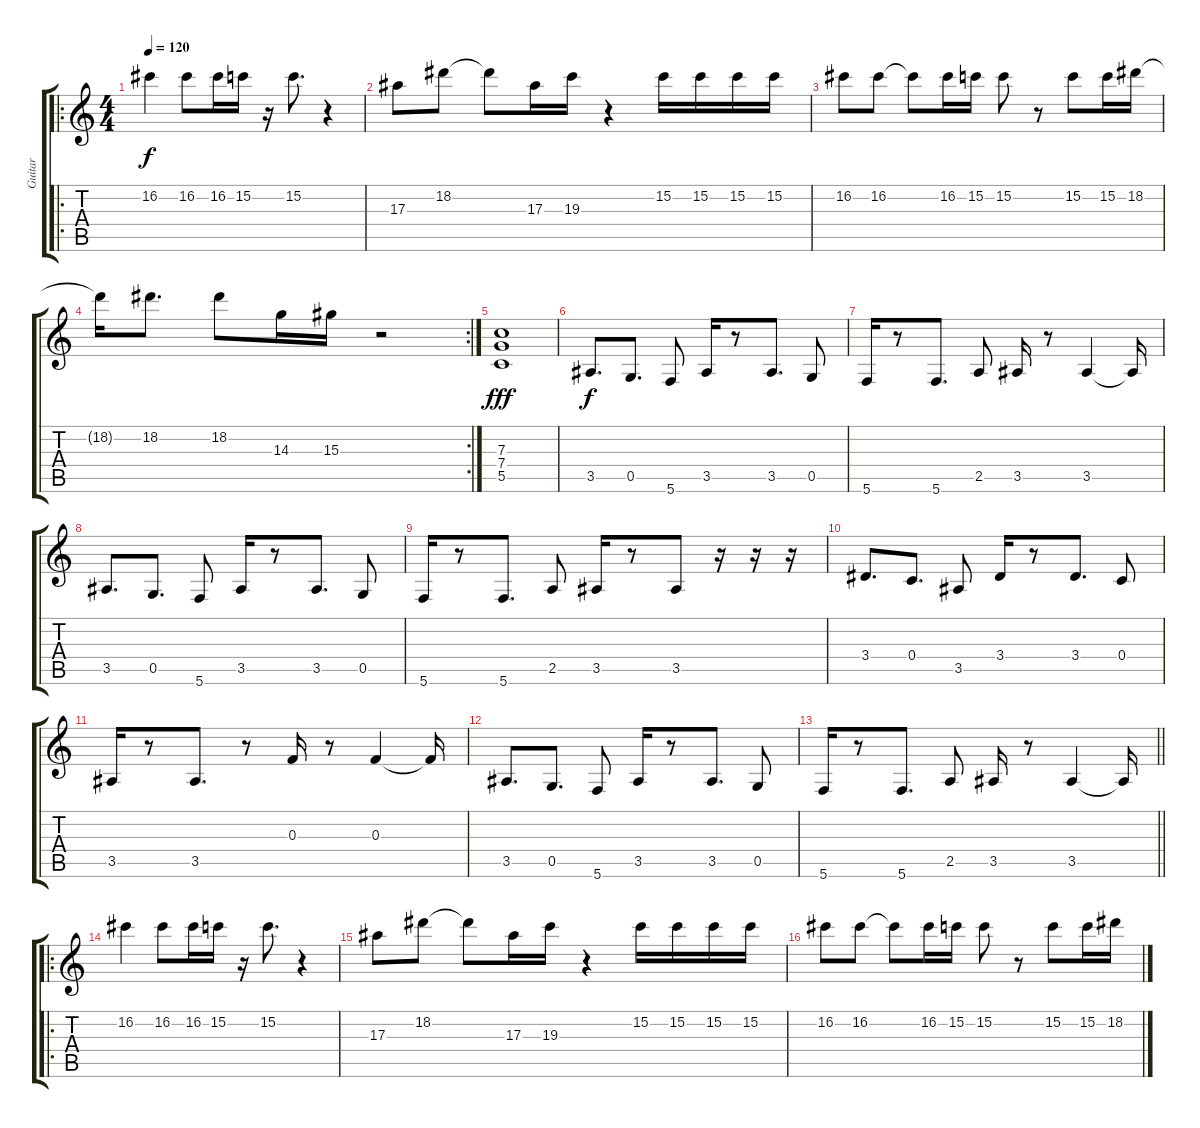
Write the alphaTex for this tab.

\track ("Guitar" "Guitar") {instrument distortionguitar}
\staff {score tabs}
\tuning (D4 A3 F3 C3 G2 C2) {hide}
\ro
\ts (4 4)
\tempo 120
\clef g2
\ks c
16.2.4{dy f} 16.2.8 16.2.16 15.2.16 r.16 15.2.8{d} r.4 |
17.3.8 18.2.8 18.2{t}.8 17.3.16 19.3.16 r.4 15.2.16 15.2.16 15.2.16 15.2.16 |
16.2.8 16.2.8 16.2{t}.8 16.2.16 15.2.16 15.2.8 r.8 15.2.8 15.2.16 18.2.16 |
\rc 2
18.2{t}.16 18.2.8{d} 18.2.8 14.3.16 15.3.16 r.2 |
(7.3 7.4 5.5).1{dy fff} |
3.5.8{d dy f volume 16} 0.5.8{d} 5.6.8 3.5.16 r.8 3.5.8{d} 0.5.8 |
5.6.16 r.8 5.6.8{d} 2.5.8 3.5.16 r.8 3.5.4 3.5{t}.16 |
3.5.8{d} 0.5.8{d} 5.6.8 3.5.16 r.8 3.5.8{d} 0.5.8 |
5.6.16 r.8 5.6.8{d} 2.5.8 3.5.16 r.8 3.5.8 r.16 r.16 r.16 |
3.4.8{d} 0.4.8{d} 3.5.8 3.4.16 r.8 3.4.8{d} 0.4.8 |
3.5.16 r.8 3.5.8{d} r.8 0.3.16 r.8 0.3.4 0.3{t}.16 |
3.5.8{d} 0.5.8{d} 5.6.8 3.5.16 r.8 3.5.8{d} 0.5.8 |
\barLineRight lightlight
5.6.16 r.8 5.6.8{d} 2.5.8 3.5.16 r.8 3.5.4 3.5{t}.16 |
\ro
16.2.4 16.2.8 16.2.16 15.2.16 r.16 15.2.8{d} r.4 |
17.3.8 18.2.8 18.2{t}.8 17.3.16 19.3.16 r.4 15.2.16 15.2.16 15.2.16 15.2.16 |
16.2.8 16.2.8 16.2{t}.8 16.2.16 15.2.16 15.2.8 r.8 15.2.8 15.2.16 18.2.16
